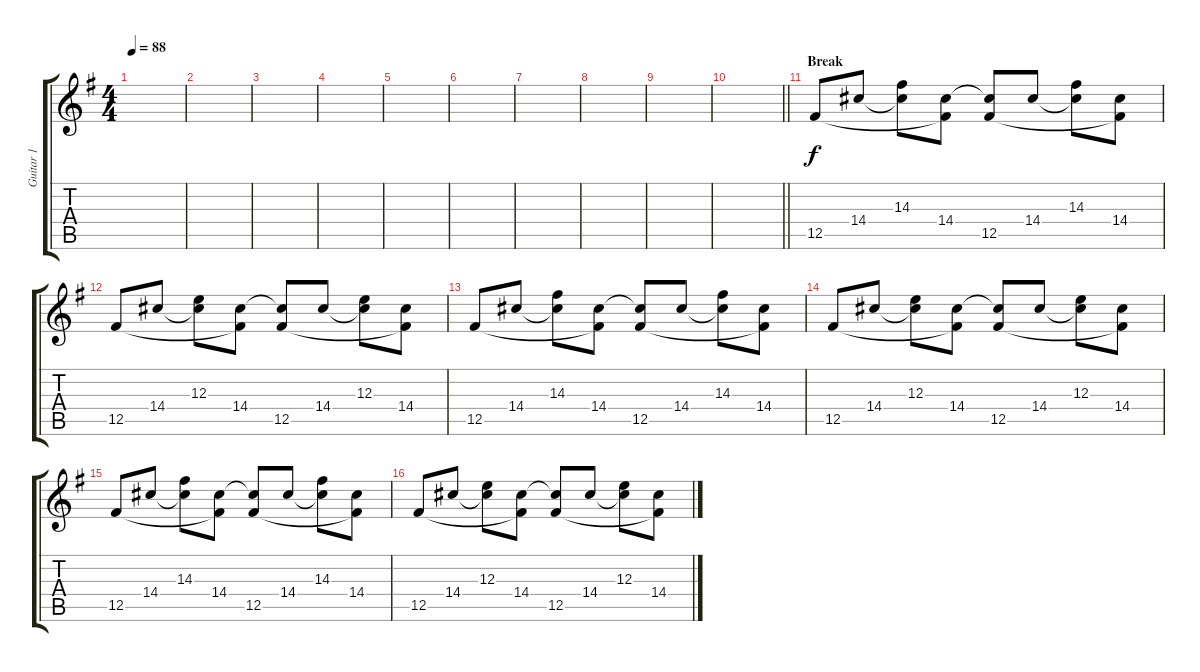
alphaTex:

\track ("Guitar 1" "Guitar 1") {instrument distortionguitar}
\staff {score tabs}
\tuning (Db4 Ab3 E3 B2 Gb2 Db2) {hide}
\ts (4 4)
\tempo 88
\clef g2
\ks g
|
|
|
|
|
|
|
|
|
\barLineRight lightlight
|
\section ("" "Break")
12.5.8 14.4.8 (14.3 14.4{t}).8 (14.4 12.5{t}).8 (14.4{t} 12.5).8 14.4.8 (14.3 14.4{t}).8 (14.4 12.5{t}).8 |
12.5.8 14.4.8 (12.3 14.4{t}).8 (14.4 12.5{t}).8 (14.4{t} 12.5).8 14.4.8 (12.3 14.4{t}).8 (14.4 12.5{t}).8 |
12.5.8 14.4.8 (14.3 14.4{t}).8 (14.4 12.5{t}).8 (14.4{t} 12.5).8 14.4.8 (14.3 14.4{t}).8 (14.4 12.5{t}).8 |
12.5.8 14.4.8 (12.3 14.4{t}).8 (14.4 12.5{t}).8 (14.4{t} 12.5).8 14.4.8 (12.3 14.4{t}).8 (14.4 12.5{t}).8 |
12.5.8 14.4.8 (14.3 14.4{t}).8 (14.4 12.5{t}).8 (14.4{t} 12.5).8 14.4.8 (14.3 14.4{t}).8 (14.4 12.5{t}).8 |
12.5.8 14.4.8 (12.3 14.4{t}).8 (14.4 12.5{t}).8 (14.4{t} 12.5).8 14.4.8 (12.3 14.4{t}).8 (14.4 12.5{t}).8
